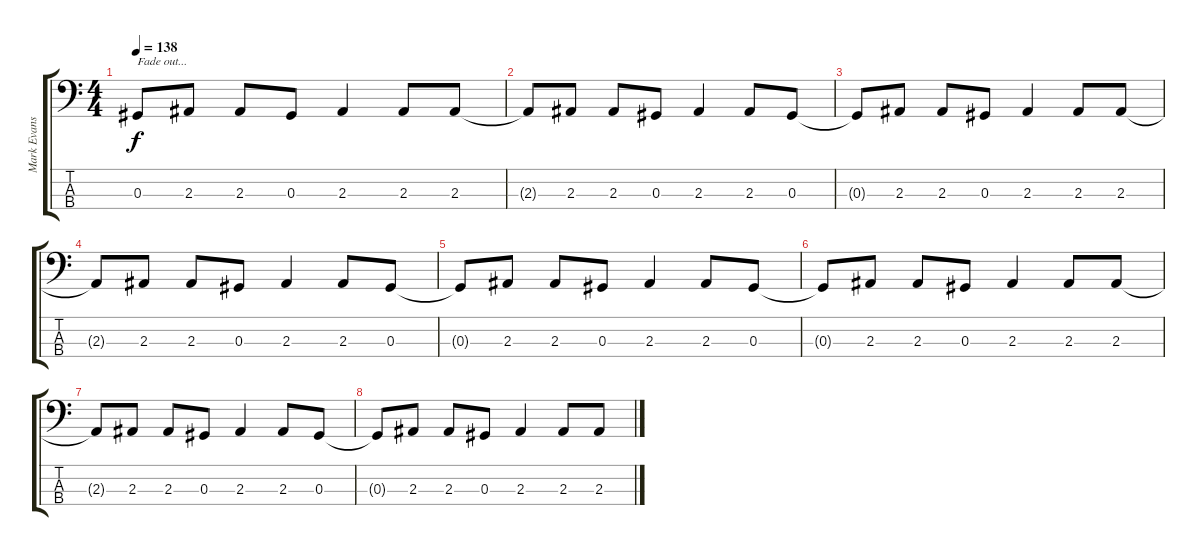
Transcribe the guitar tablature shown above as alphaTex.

\track ("Mark Evans" "Mark Evans") {instrument electricbassfinger}
\staff {score tabs}
\tuning (Gb2 Db2 Ab1 Eb1) {hide}
\ts (4 4)
\tempo 138
\clef f4
\ks c
0.3{t}.8{txt "Fade out..." dy f volume 5} 2.3.8 2.3.8 0.3.8 2.3.4 2.3.8 2.3.8 |
2.3{t}.8 2.3.8 2.3.8 0.3.8 2.3.4 2.3.8 0.3.8 |
0.3{t}.8 2.3.8 2.3.8 0.3.8 2.3.4 2.3.8 2.3.8 |
2.3{t}.8 2.3.8 2.3.8 0.3.8 2.3.4 2.3.8 0.3.8 |
0.3{t}.8{volume 0} 2.3.8 2.3.8 0.3.8 2.3.4 2.3.8 0.3.8 |
0.3{t}.8 2.3.8 2.3.8 0.3.8 2.3.4 2.3.8 2.3.8 |
2.3{t}.8 2.3.8 2.3.8 0.3.8 2.3.4 2.3.8 0.3.8 |
0.3{t}.8 2.3.8 2.3.8 0.3.8 2.3.4 2.3.8 2.3.8
